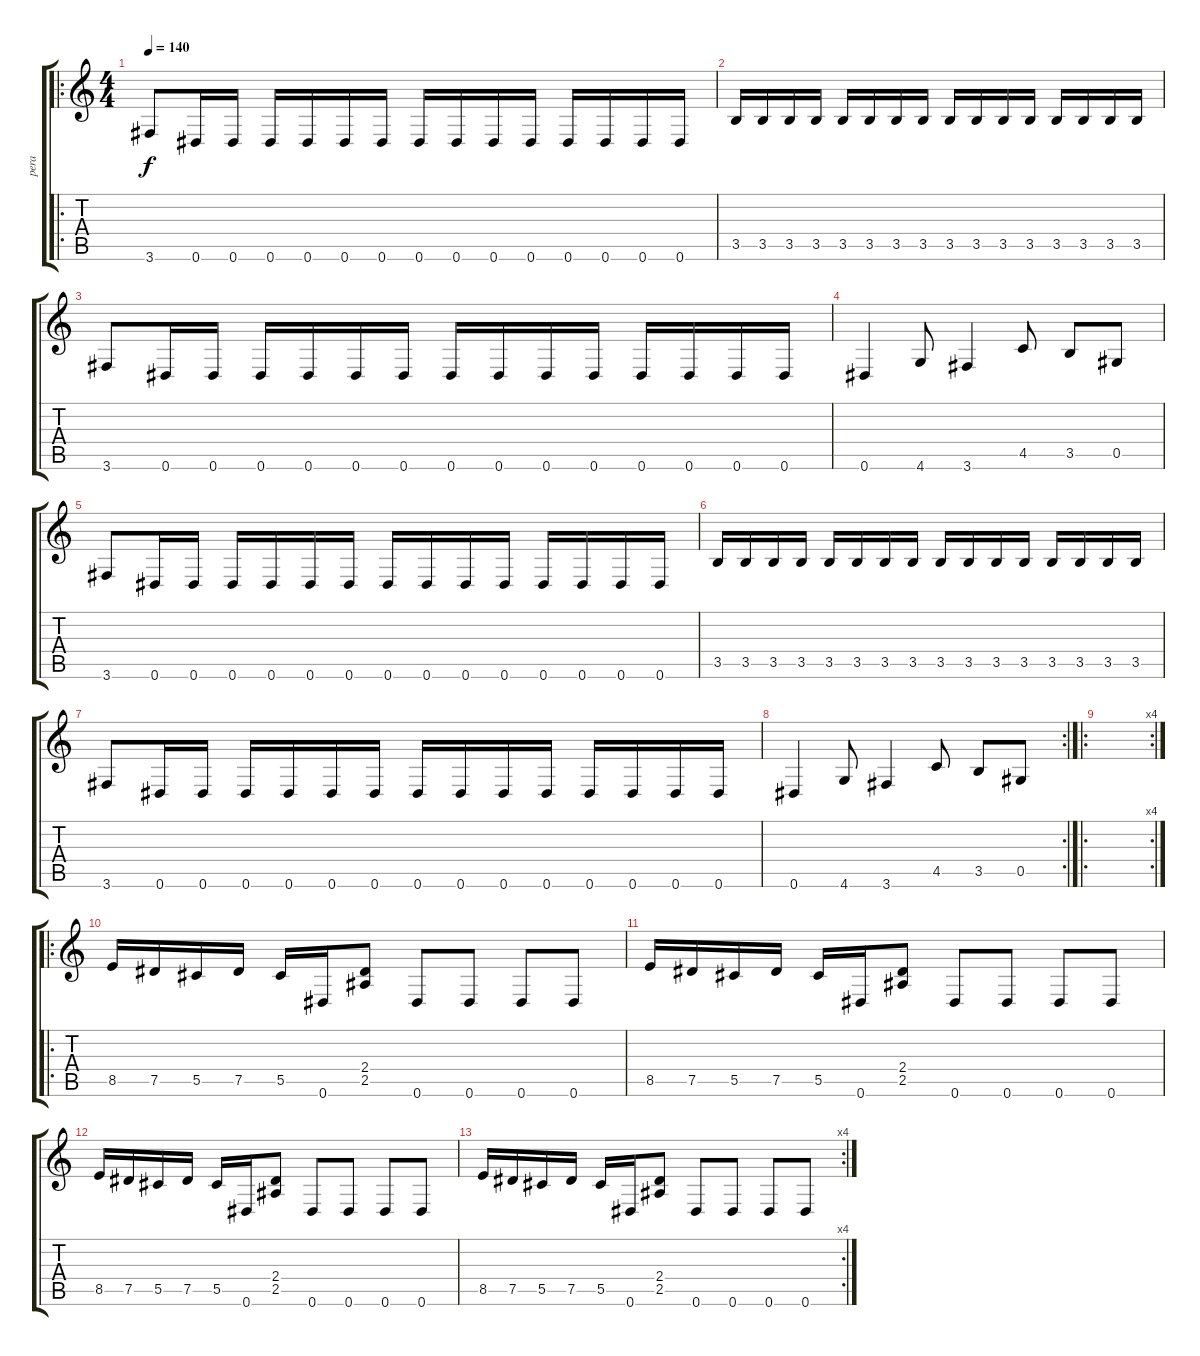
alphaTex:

\track ("pera" "pera") {instrument electricbassfinger}
\staff {score tabs}
\tuning (Eb4 Bb3 Gb3 Db3 Ab2 Eb2) {hide}
\ro
\ts (4 4)
\tempo 140
\clef g2
\ks c
3.6.8{dy f} 0.6.16 0.6.16 0.6.16 0.6.16 0.6.16 0.6.16 0.6.16 0.6.16 0.6.16 0.6.16 0.6.16 0.6.16 0.6.16 0.6.16 |
3.5.16 3.5.16 3.5.16 3.5.16 3.5.16 3.5.16 3.5.16 3.5.16 3.5.16 3.5.16 3.5.16 3.5.16 3.5.16 3.5.16 3.5.16 3.5.16 |
3.6.8 0.6.16 0.6.16 0.6.16 0.6.16 0.6.16 0.6.16 0.6.16 0.6.16 0.6.16 0.6.16 0.6.16 0.6.16 0.6.16 0.6.16 |
0.6.4 4.6.8 3.6.4 4.5.8 3.5.8 0.5.8 |
3.6.8 0.6.16 0.6.16 0.6.16 0.6.16 0.6.16 0.6.16 0.6.16 0.6.16 0.6.16 0.6.16 0.6.16 0.6.16 0.6.16 0.6.16 |
3.5.16 3.5.16 3.5.16 3.5.16 3.5.16 3.5.16 3.5.16 3.5.16 3.5.16 3.5.16 3.5.16 3.5.16 3.5.16 3.5.16 3.5.16 3.5.16 |
3.6.8 0.6.16 0.6.16 0.6.16 0.6.16 0.6.16 0.6.16 0.6.16 0.6.16 0.6.16 0.6.16 0.6.16 0.6.16 0.6.16 0.6.16 |
\rc 2
0.6.4 4.6.8 3.6.4 4.5.8 3.5.8 0.5.8 |
\ro
\rc 4
|
\ro
8.5.16 7.5.16 5.5.16 7.5.16 5.5.16 0.6.16 (2.4 2.5).8 0.6.8 0.6.8 0.6.8 0.6.8 |
8.5.16 7.5.16 5.5.16 7.5.16 5.5.16 0.6.16 (2.4 2.5).8 0.6.8 0.6.8 0.6.8 0.6.8 |
8.5.16 7.5.16 5.5.16 7.5.16 5.5.16 0.6.16 (2.4 2.5).8 0.6.8 0.6.8 0.6.8 0.6.8 |
\rc 4
8.5.16 7.5.16 5.5.16 7.5.16 5.5.16 0.6.16 (2.4 2.5).8 0.6.8 0.6.8 0.6.8 0.6.8
